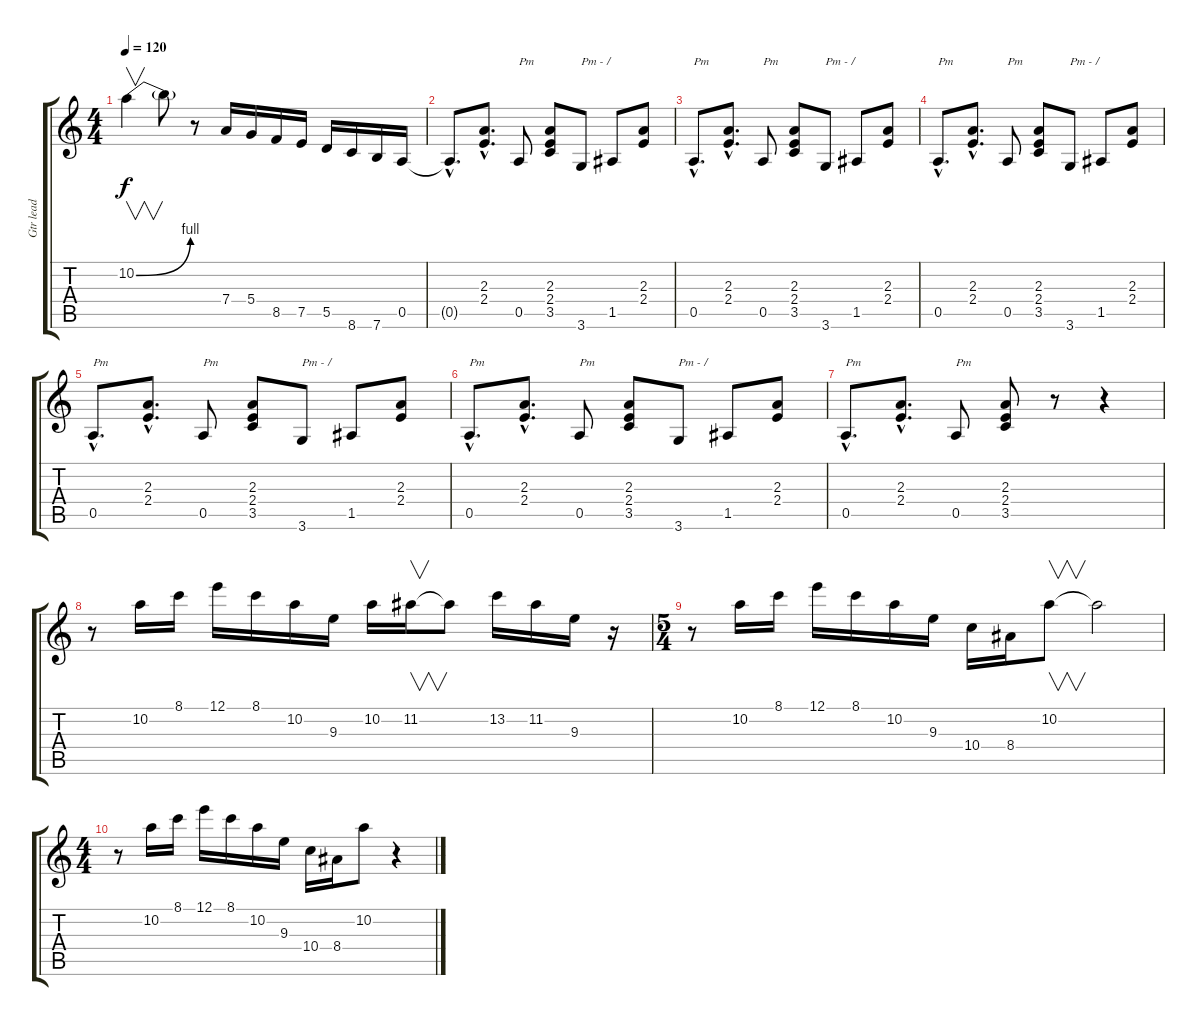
\track ("Gtr lead" "Gtr lead") {instrument distortionguitar}
\staff {score tabs}
\tuning (E4 B3 G3 D3 A2 E2) {hide}
\ts (4 4)
\tempo 120
\clef g2
\ks c
10.2{be (bend 0 0 60 4)}.4{v dy f} 10.2{t}.8 r.8 7.4.16 5.4.16 8.5.16 7.5.16 5.5.16 8.6.16 7.6.16 0.5.16 |
0.5{hac t}.8{d} (2.3{hac} 2.4{hac}).8{d} 0.5.8{txt "Pm"} (2.3 2.4 3.5).8 3.6.8{txt "Pm - /"} 1.5.8 (2.3 2.4).8 |
0.5{hac}.8{d txt "Pm"} (2.3{hac} 2.4{hac}).8{d} 0.5.8{txt "Pm"} (2.3 2.4 3.5).8 3.6.8{txt "Pm - /"} 1.5.8 (2.3 2.4).8 |
0.5{hac}.8{d txt "Pm"} (2.3{hac} 2.4{hac}).8{d} 0.5.8{txt "Pm"} (2.3 2.4 3.5).8 3.6.8{txt "Pm - /"} 1.5.8 (2.3 2.4).8 |
0.5{hac}.8{d txt "Pm"} (2.3{hac} 2.4{hac}).8{d} 0.5.8{txt "Pm"} (2.3 2.4 3.5).8 3.6.8{txt "Pm - /"} 1.5.8 (2.3 2.4).8 |
0.5{hac}.8{d txt "Pm"} (2.3{hac} 2.4{hac}).8{d} 0.5.8{txt "Pm"} (2.3 2.4 3.5).8 3.6.8{txt "Pm - /"} 1.5.8 (2.3 2.4).8 |
0.5{hac}.8{d txt "Pm"} (2.3{hac} 2.4{hac}).8{d} 0.5.8{txt "Pm"} (2.3 2.4 3.5).8 r.8 r.4 |
r.8 10.2.16 8.1.16 12.1.16 8.1.16 10.2.16 9.3.16 10.2.16 11.2.16{v} 11.2{t}.8 13.2.16 11.2.16 9.3.16 r.16 |
\ts (5 4)
r.8 10.2.16 8.1.16 12.1.16 8.1.16 10.2.16 9.3.16 10.4.16 8.4.16 10.2.8{v} 10.2{t}.2 |
\ts (4 4)
r.8 10.2.16 8.1.16 12.1.16 8.1.16 10.2.16 9.3.16 10.4.16 8.4.16 10.2.8 r.4
